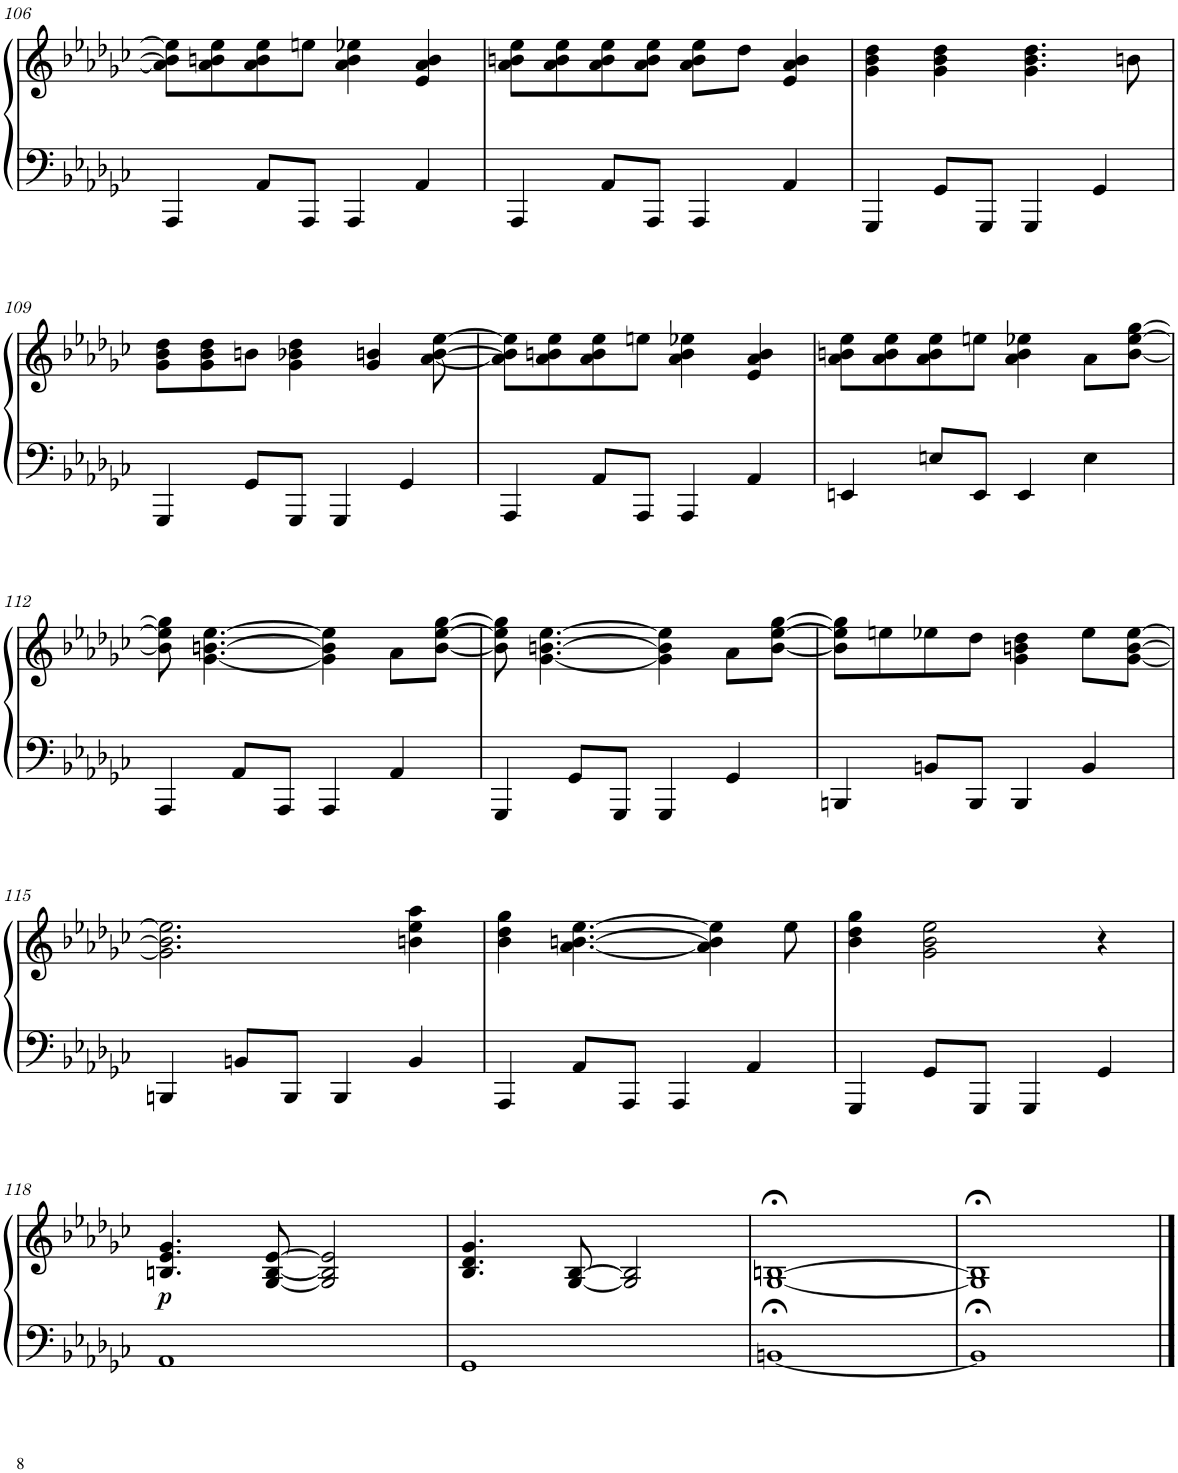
**kern	**kern	**dynam
*part1	*part1	*part1
*staff2	*staff1	*staff1/2
*I"Piano	*	*
*I'Pno.	*	*
!!LO:PB:g=z
*clefF4	*clefG2	*
*k[b-e-a-d-g-c-]	*k[b-e-a-d-g-c-]	*
*M4/4	*M4/4	*
=106	=106	=106
4AAA-/	8a-\] 8b\] 8ee-\]L	.
.	8a-\ 8bn\ 8ee-\	.
8AA-/L	8a-\ 8b\ 8ee-\	.
8AAA-/J	8een\J	.
4AAA-/	4a-\ 4b\ 4ee-X\	.
4AA-/	4e-/ 4a-/ 4b/	.
=107	=107	=107
4AAA-/	8a-\ 8bn\ 8ee-\L	.
.	8a-\ 8b\ 8ee-\	.
8AA-/L	8a-\ 8b\ 8ee-\	.
8AAA-/J	8a-\ 8b\ 8ee-\J	.
4AAA-/	8a-\ 8b\ 8ee-\L	.
.	8dd-\J	.
4AA-/	4e-/ 4a-/ 4b/	.
=108	=108	=108
4GGG-/	4g-\ 4b-\ 4dd-\	.
8GG-/L	4g-\ 4b-\ 4dd-\	.
8GGG-/J	.	.
4GGG-/	4.g-\ 4.b-\ 4.dd-\	.
4GG-/	.	.
.	8bn\	.
!!LO:LB:g=z
=109	=109	=109
4GGG-/	8g-\ 8b-\ 8dd-\L	.
.	8g-\ 8b-\ 8dd-\	.
8GG-/L	8bn\J	.
8GGG-/J	4g-\ 4b-X\ 4dd-\	.
4GGG-/	.	.
.	4g-/ 4bn/	.
4GG-/	.	.
.	[8a-\ [8b\ [8ee-\	.
=110	=110	=110
4AAA-/	8a-\] 8b\] 8ee-\]L	.
.	8a-\ 8bn\ 8ee-\	.
8AA-/L	8a-\ 8b\ 8ee-\	.
8AAA-/J	8een\J	.
4AAA-/	4a-\ 4b\ 4ee-X\	.
4AA-/	4e-/ 4a-/ 4b/	.
=111	=111	=111
4EEn/	8a-\ 8bn\ 8ee-\L	.
.	8a-\ 8b\ 8ee-\	.
8En/L	8a-\ 8b\ 8ee-\	.
8EE/J	8een\J	.
4EE/	4a-\ 4b\ 4ee-X\	.
4E\	8a-\L	.
.	[8b\ [8ee-\ [8gg-\J	.
!!LO:LB:g=z
=112	=112	=112
4AAA-/	8b\] 8ee-\] 8gg-\]	.
.	[4.g-\ [4.bn\ [4.ee-\	.
8AA-/L	.	.
8AAA-/J	.	.
4AAA-/	4g-\] 4b\] 4ee-\]	.
4AA-/	8a-\L	.
.	[8b\ [8ee-\ [8gg-\J	.
=113	=113	=113
4GGG-/	8b\] 8ee-\] 8gg-\]	.
.	[4.g-\ [4.bn\ [4.ee-\	.
8GG-/L	.	.
8GGG-/J	.	.
4GGG-/	4g-\] 4b\] 4ee-\]	.
4GG-/	8a-\L	.
.	[8b\ [8ee-\ [8gg-\J	.
=114	=114	=114
4BBBn/	8b\] 8ee-\] 8gg-\]L	.
.	8een\	.
8BBn/L	8ee-X\	.
8BBB/J	8dd-\J	.
4BBB/	4g-\ 4bn\ 4dd-\	.
4BB/	8ee-\L	.
.	[8g-\ [8b\ [8ee-\J	.
!!LO:LB:g=z
=115	=115	=115
4BBBn/	2.g-\] 2.b\] 2.ee-\]	.
8BBn/L	.	.
8BBB/J	.	.
4BBB/	.	.
4BB/	4bn\ 4ee-\ 4aa-\	.
=116	=116	=116
4AAA-/	4b-\ 4dd-\ 4gg-\	.
8AA-/L	[4.a-\ [4.bn\ [4.ee-\	.
8AAA-/J	.	.
4AAA-/	.	.
.	4a-\] 4b\] 4ee-\]	.
4AA-/	.	.
.	8ee-\	.
=117	=117	=117
4GGG-/	4b-\ 4dd-\ 4gg-\	.
8GG-/L	2g-\ 2b-\ 2ee-\	.
8GGG-/J	.	.
4GGG-/	.	.
4GG-/	4r	.
!!LO:LB:g=z
=118	=118	=118
!	!	!LO:DY:b
1AA-	4.Bn/ 4.e-/ 4.g-/	p
.	[8G-/ [8B/ [8e-/	.
.	2G-/] 2B/] 2e-/]	.
=119	=119	=119
1GG-	4.B-/ 4.d-/ 4.g-/	.
.	[8G-/ [8B-/	.
.	2G-/] 2B-/]	.
=120	=120	=120
[1BBn;<	[1G-;< [1Bn;<	.
=121	=121	=121
1BB;<]	1G-];< 1B];<	.
==	==	==
*-	*-	*-
